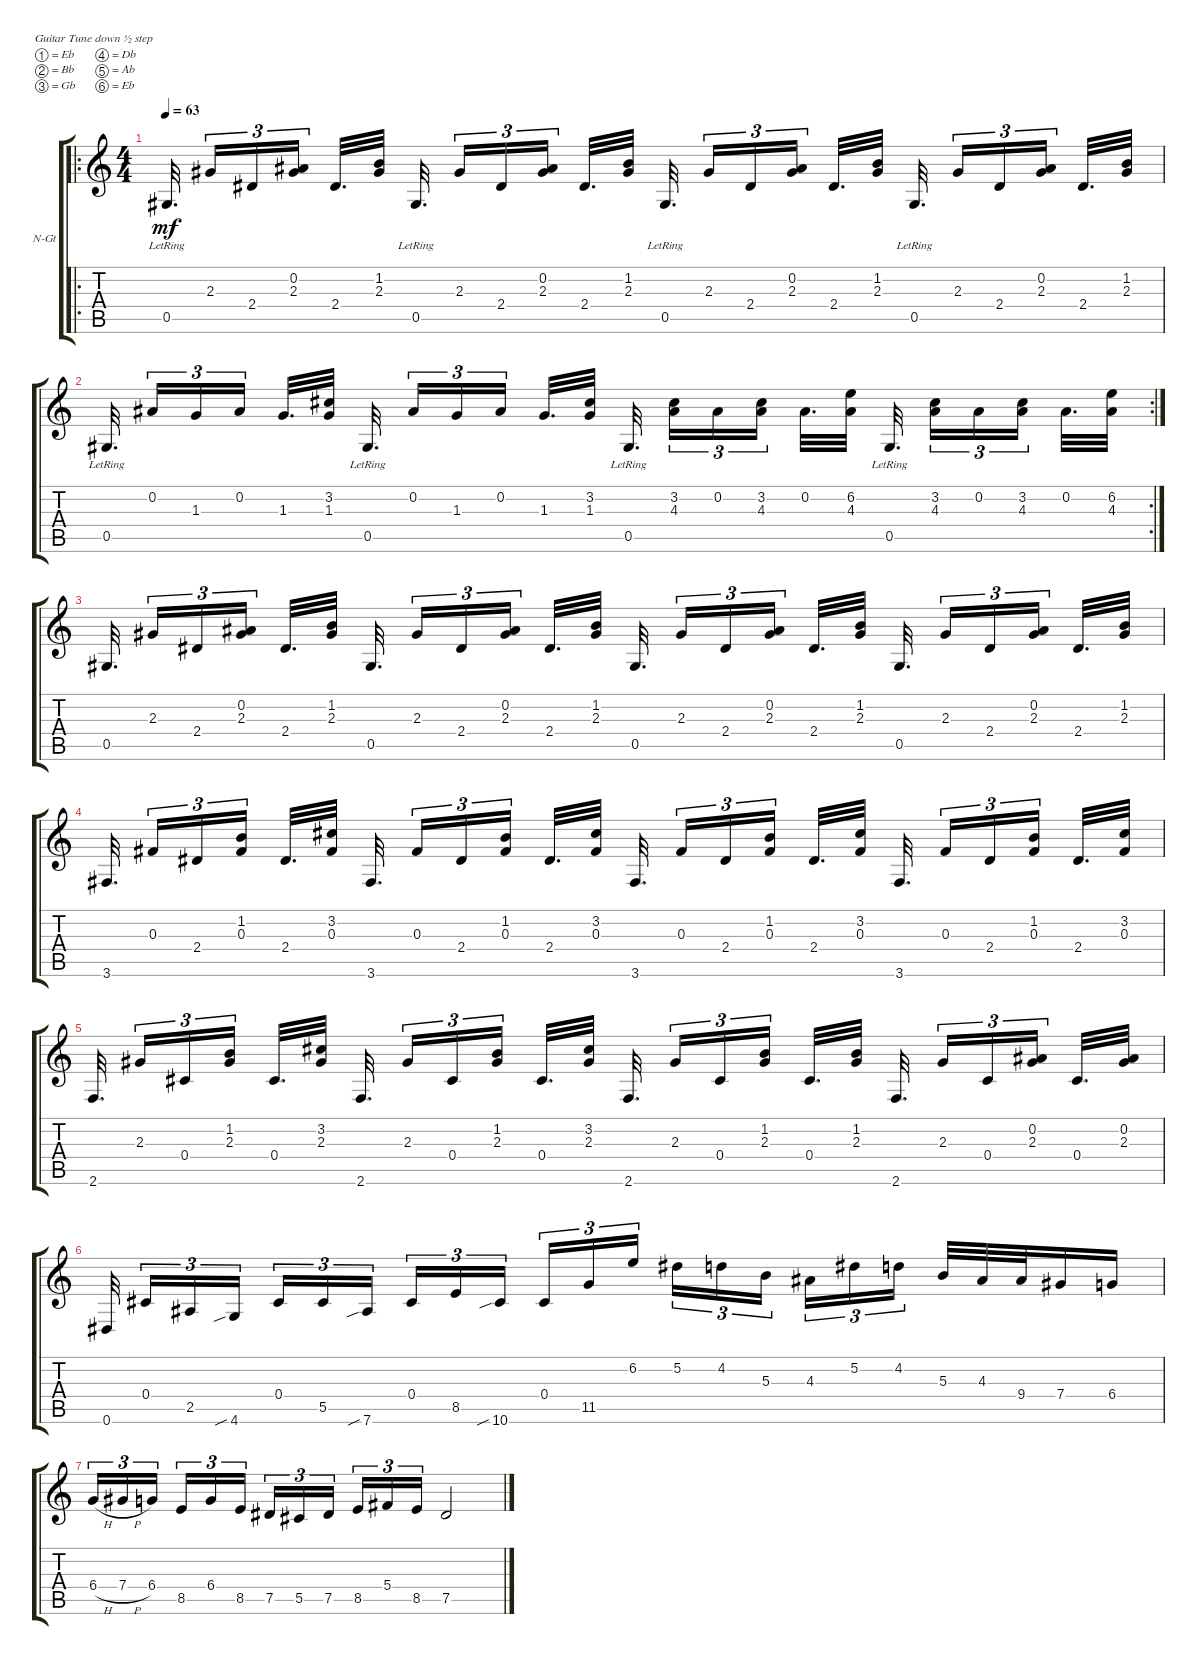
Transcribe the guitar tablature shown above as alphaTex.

\defaultSystemsLayout 4
\bracketExtendMode groupsimilarinstruments
\firstSystemTrackNameOrientation horizontal
\otherSystemsTrackNameOrientation horizontal
\track ("Nylon Guitar" "N-Gt") {instrument acousticguitarnylon}
\staff {score tabs}
\tuning (Eb4 Bb3 Gb3 Db3 Ab2 Eb2)
\ro
\ts (4 4)
\tempo 63
\clef g2
\ks c
0.5{lr}.32{d dy mf instrument acousticguitarnylon} 2.3.16{tu (3 2)} 2.4.16{tu (3 2)} (0.2 2.3).16{tu (3 2)} 2.4.32{d} (1.2 2.3).32 0.5{lr}.32{d} 2.3.16{tu (3 2)} 2.4.16{tu (3 2)} (0.2 2.3).16{tu (3 2)} 2.4.32{d} (1.2 2.3).32 0.5{lr}.32{d} 2.3.16{tu (3 2)} 2.4.16{tu (3 2)} (0.2 2.3).16{tu (3 2)} 2.4.32{d} (1.2 2.3).32 0.5{lr}.32{d} 2.3.16{tu (3 2)} 2.4.16{tu (3 2)} (0.2 2.3).16{tu (3 2)} 2.4.32{d} (1.2 2.3).32 |
\rc 2
0.5{lr}.32{d} 0.2.16{tu (3 2)} 1.3.16{tu (3 2)} 0.2.16{tu (3 2)} 1.3.32{d} (3.2 1.3).32 0.5{lr}.32{d} 0.2.16{tu (3 2)} 1.3.16{tu (3 2)} 0.2.16{tu (3 2)} 1.3.32{d} (3.2 1.3).32 0.5{lr}.32{d} (4.3 3.2).16{tu (3 2)} 0.2.16{tu (3 2)} (4.3 3.2).16{tu (3 2)} 0.2.32{d} (4.3 6.2).32 0.5{lr}.32{d} (4.3 3.2).16{tu (3 2)} 0.2.16{tu (3 2)} (4.3 3.2).16{tu (3 2)} 0.2.32{d} (4.3 6.2).32 |
0.5.32{d} 2.3.16{tu (3 2)} 2.4.16{tu (3 2)} (0.2 2.3).16{tu (3 2)} 2.4.32{d} (1.2 2.3).32 0.5.32{d} 2.3.16{tu (3 2)} 2.4.16{tu (3 2)} (0.2 2.3).16{tu (3 2)} 2.4.32{d} (1.2 2.3).32 0.5.32{d} 2.3.16{tu (3 2)} 2.4.16{tu (3 2)} (0.2 2.3).16{tu (3 2)} 2.4.32{d} (1.2 2.3).32 0.5.32{d} 2.3.16{tu (3 2)} 2.4.16{tu (3 2)} (0.2 2.3).16{tu (3 2)} 2.4.32{d} (1.2 2.3).32 |
3.6.32{d} 0.3.16{tu (3 2)} 2.4.16{tu (3 2)} (1.2 0.3).16{tu (3 2)} 2.4.32{d} (3.2 0.3).32 3.6.32{d} 0.3.16{tu (3 2)} 2.4.16{tu (3 2)} (1.2 0.3).16{tu (3 2)} 2.4.32{d} (3.2 0.3).32 3.6.32{d} 0.3.16{tu (3 2)} 2.4.16{tu (3 2)} (1.2 0.3).16{tu (3 2)} 2.4.32{d} (3.2 0.3).32 3.6.32{d} 0.3.16{tu (3 2)} 2.4.16{tu (3 2)} (1.2 0.3).16{tu (3 2)} 2.4.32{d} (3.2 0.3).32 |
2.6.32{d} 2.3.16{tu (3 2)} 0.4.16{tu (3 2)} (1.2 2.3).16{tu (3 2)} 0.4.32{d} (3.2 2.3).32 2.6.32{d} 2.3.16{tu (3 2)} 0.4.16{tu (3 2)} (1.2 2.3).16{tu (3 2)} 0.4.32{d} (3.2 2.3).32 2.6.32{d} 2.3.16{tu (3 2)} 0.4.16{tu (3 2)} (1.2 2.3).16{tu (3 2)} 0.4.32{d} (1.2 2.3).32 2.6.32{d} 2.3.16{tu (3 2)} 0.4.16{tu (3 2)} (0.2 2.3).16{tu (3 2)} 0.4.32{d} (0.2 2.3).32 |
0.6.32 0.4.16{tu (3 2)} 2.5.16{tu (3 2)} 4.6{sib}.16{tu (3 2)} 0.4.16{tu (3 2)} 5.5.16{tu (3 2)} 7.6{sib}.16{tu (3 2)} 0.4.16{tu (3 2)} 8.5.16{tu (3 2)} 10.6{sib}.16{tu (3 2)} 0.4.16{tu (3 2)} 11.5.16{tu (3 2)} 6.2.16{tu (3 2)} 5.2.16{tu (3 2)} 4.2.16{tu (3 2)} 5.3.16{tu (3 2)} 4.3.16{tu (3 2)} 5.2.16{tu (3 2)} 4.2.16{tu (3 2)} 5.3.32 4.3.32 9.4.32 7.4.16 6.4.16 |
6.4{h}.16{tu (3 2)} 7.4{h}.16{tu (3 2)} 6.4.16{tu (3 2)} 8.5.16{tu (3 2)} 6.4.16{tu (3 2)} 8.5.16{tu (3 2)} 7.5.16{tu (3 2)} 5.5.16{tu (3 2)} 7.5.16{tu (3 2)} 8.5.16{tu (3 2)} 5.4.16{tu (3 2)} 8.5.16{tu (3 2)} 7.5.2
